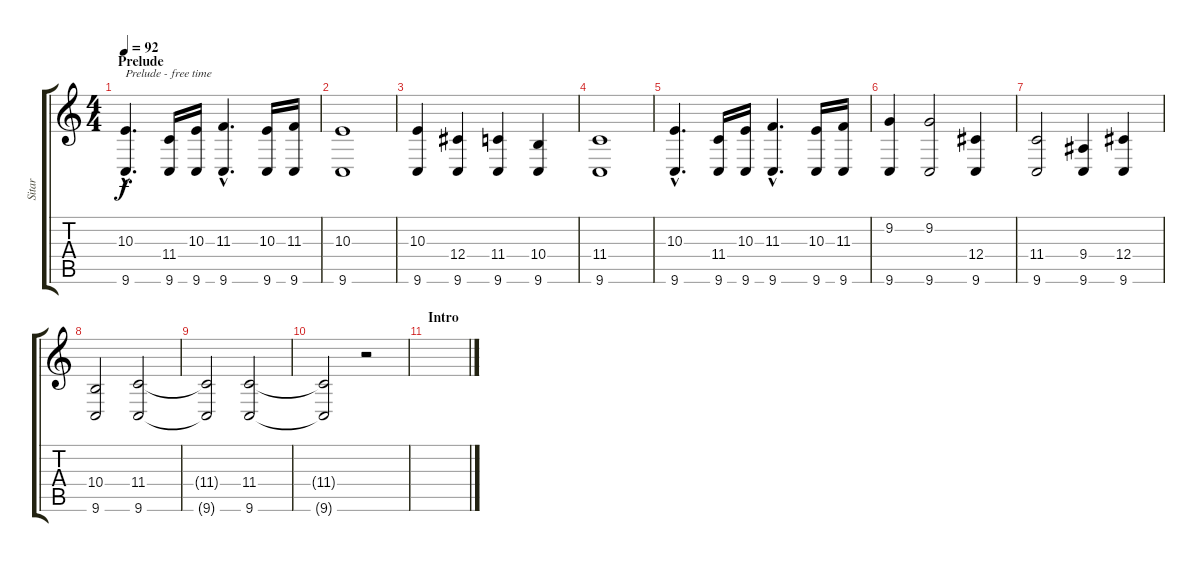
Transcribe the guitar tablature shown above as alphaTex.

\track ("Sitar" "Sitar") {instrument sitar}
\staff {score tabs}
\tuning (Eb4 Bb3 Gb3 Db3 Ab2 Eb2) {hide}
\ts (4 4)
\section ("" "Prelude")
\tempo 92
\clef g2
\ks c
(10.3{hac} 9.6{hac}).4{d txt "Prelude - free time" dy f instrument sitar} (11.4 9.6).16 (10.3 9.6).16 (11.3{hac} 9.6{hac}).4{d} (10.3 9.6).16 (11.3 9.6).16 |
(10.3 9.6).1 |
(10.3 9.6).4 (12.4 9.6).4 (11.4 9.6).4 (10.4 9.6).4 |
(11.4 9.6).1 |
(10.3{hac} 9.6{hac}).4{d} (11.4 9.6).16 (10.3 9.6).16 (11.3{hac} 9.6{hac}).4{d} (10.3 9.6).16 (11.3 9.6).16 |
(9.2 9.6).4 (9.2 9.6).2 (12.4 9.6).4 |
(11.4 9.6).2 (9.4 9.6).4 (12.4 9.6).4 |
(10.4 9.6).2 (11.4 9.6).2 |
(11.4{t} 9.6{t}).2 (11.4 9.6).2 |
(11.4{t} 9.6{t}).2 r.2 |
\section ("" "Intro")
